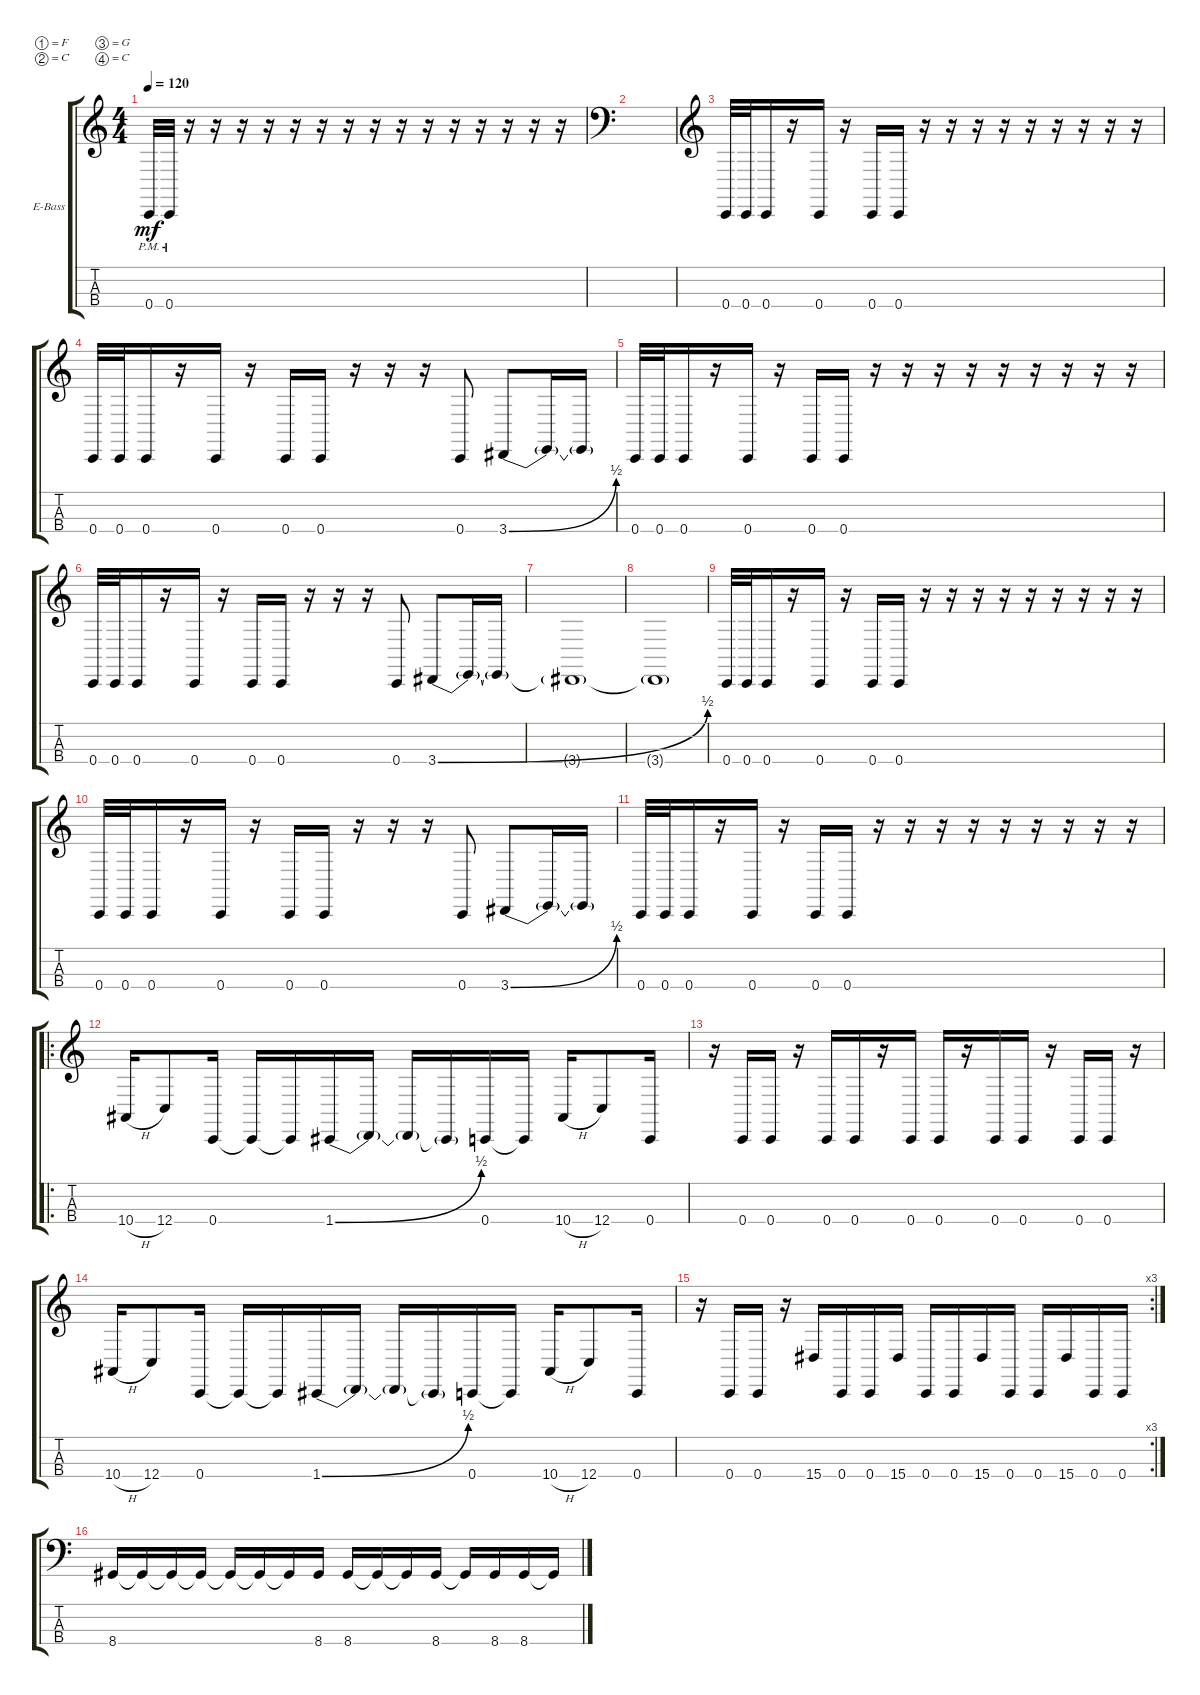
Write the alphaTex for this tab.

\defaultSystemsLayout 4
\bracketExtendMode groupsimilarinstruments
\firstSystemTrackNameOrientation horizontal
\otherSystemsTrackNameOrientation horizontal
\track ("Alex" "E-Bass") {instrument electricbassfinger}
\staff {score tabs}
\tuning (F2 C2 G1 C1)
\ts (4 4)
\tempo 120
\clef g2
\ks c
0.4{pm}.32{dy mf} 0.4{pm}.32 r.16 r.16 r.16 r.16 r.16 r.16 r.16 r.16 r.16 r.16 r.16 r.16 r.16 r.16 r.16 |
\clef f4
|
\clef g2
0.4.32 0.4.32 0.4.16 r.16 0.4.16 r.16 0.4.16 0.4.16 r.16 r.16 r.16 r.16 r.16 r.16 r.16 r.16 r.16 |
0.4.32 0.4.32 0.4.16 r.16 0.4.16 r.16 0.4.16 0.4.16 r.16 r.16 r.16 0.4.8 3.4{be (bend 0 0 13.799999999999999 2)}.8 3.4{t}.16 3.4{t}.16 |
0.4.32 0.4.32 0.4.16 r.16 0.4.16 r.16 0.4.16 0.4.16 r.16 r.16 r.16 r.16 r.16 r.16 r.16 r.16 r.16 |
0.4.32 0.4.32 0.4.16 r.16 0.4.16 r.16 0.4.16 0.4.16 r.16 r.16 r.16 0.4.8 3.4{be (bend 0 0 15 2)}.8 3.4{t}.16 3.4{t}.16 |
3.4{t}.1 |
3.4{t}.1 |
0.4.32 0.4.32 0.4.16 r.16 0.4.16 r.16 0.4.16 0.4.16 r.16 r.16 r.16 r.16 r.16 r.16 r.16 r.16 r.16 |
0.4.32 0.4.32 0.4.16 r.16 0.4.16 r.16 0.4.16 0.4.16 r.16 r.16 r.16 0.4.8 3.4{be (bend 0 0 13.799999999999999 2)}.8 3.4{t}.16 3.4{t}.16 |
0.4.32 0.4.32 0.4.16 r.16 0.4.16 r.16 0.4.16 0.4.16 r.16 r.16 r.16 r.16 r.16 r.16 r.16 r.16 r.16 |
\ro
10.4{h}.16 12.4.8 0.4.16 0.4{t}.16 0.4{t}.16 1.4{be (bend 0 0 14.399999999999999 2)}.16 1.4{t}.16 1.4{t}.16 1.4{t}.16 0.4.16 0.4{t}.16 10.4{h}.16 12.4.8 0.4.16 |
r.16 0.4.16 0.4.16 r.16 0.4.16 0.4.16 r.16 0.4.16 0.4.16 r.16 0.4.16 0.4.16 r.16 0.4.16 0.4.16 r.16 |
10.4{h}.16 12.4.8 0.4.16 0.4{t}.16 0.4{t}.16 1.4{be (bend 0 0 14.399999999999999 2)}.16 1.4{t}.16 1.4{t}.16 1.4{t}.16 0.4.16 0.4{t}.16 10.4{h}.16 12.4.8 0.4.16 |
\rc 3
r.16 0.4.16 0.4.16 r.16 15.4.16 0.4.16 0.4.16 15.4.16 0.4.16 0.4.16 15.4.16 0.4.16 0.4.16 15.4.16 0.4.16 0.4.16 |
\clef f4
8.4.16 8.4{t}.16 8.4{t}.16 8.4{t}.16 8.4{t}.16 8.4{t}.16 8.4{t}.16 8.4.16 8.4.16 8.4{t}.16 8.4{t}.16 8.4.16 8.4{t}.16 8.4.16 8.4.16 8.4{t}.16
